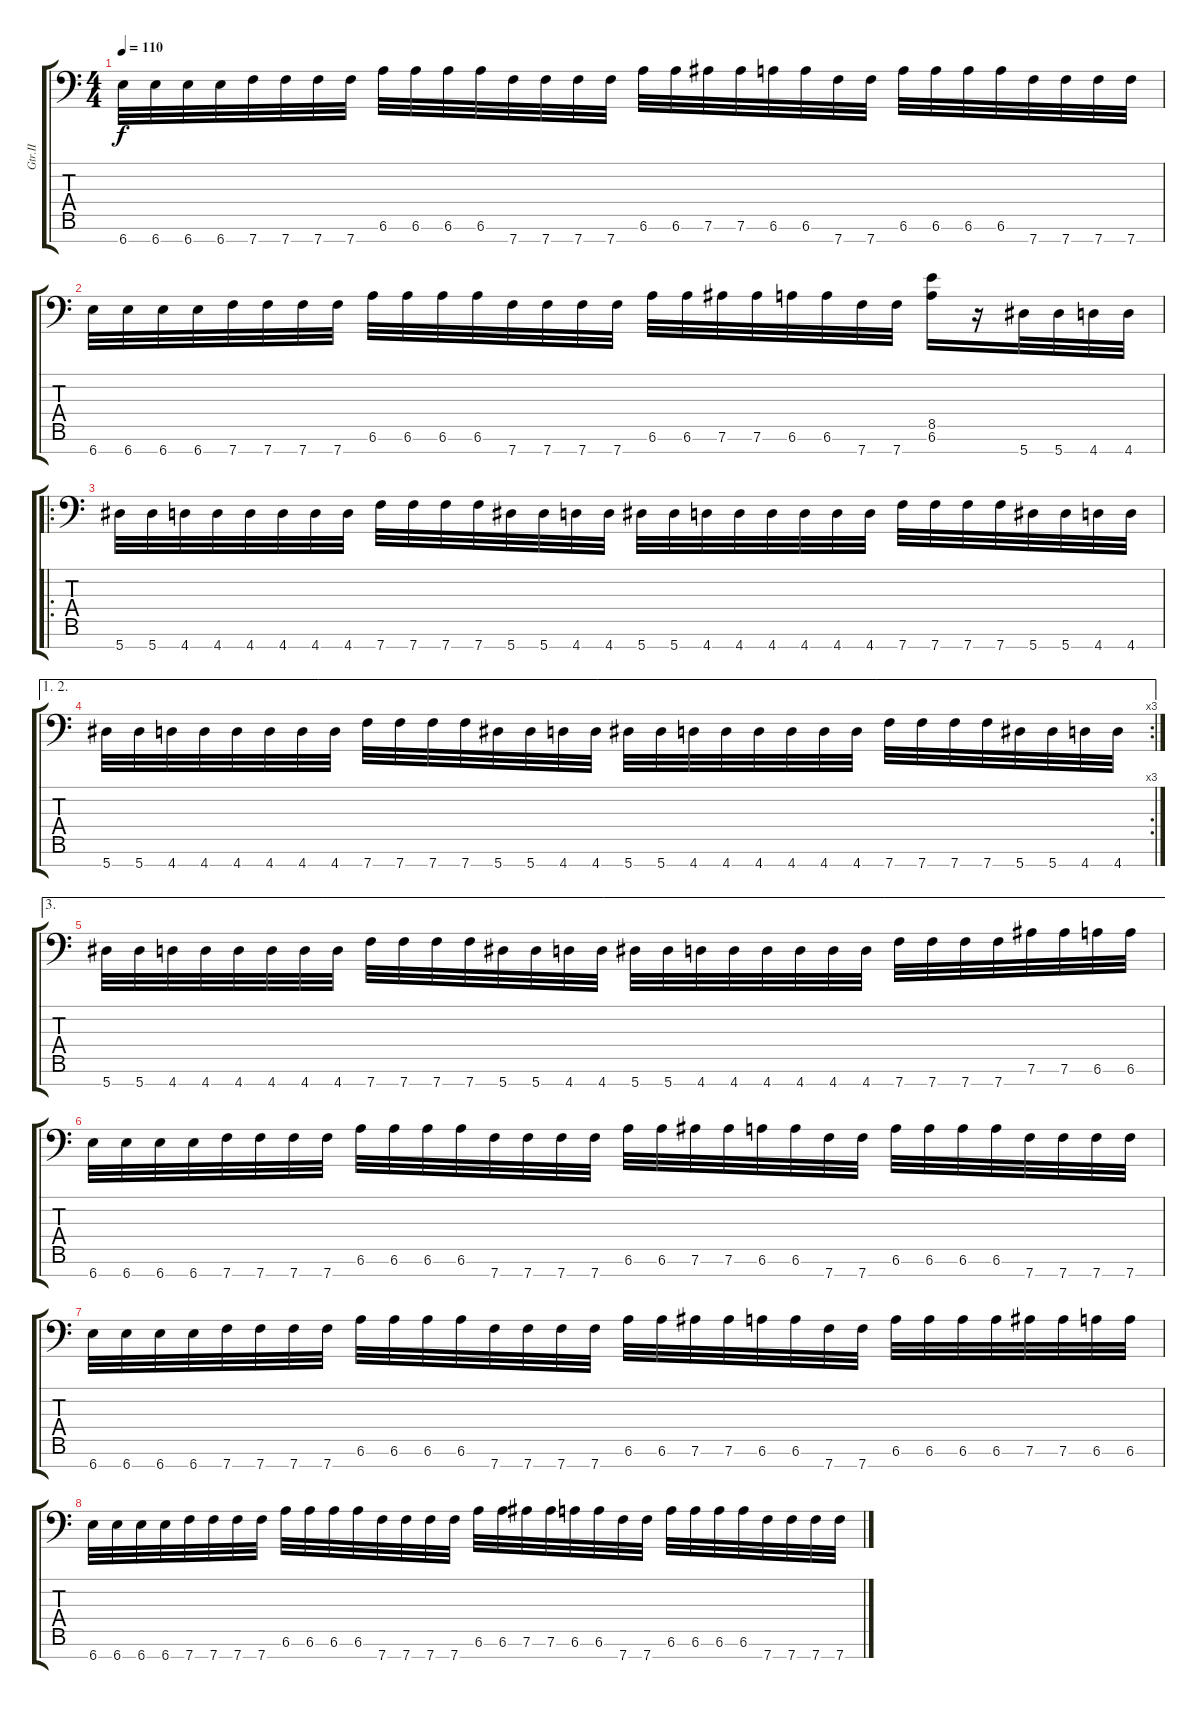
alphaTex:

\track ("Gtr.II" "Gtr.II") {instrument overdrivenguitar}
\staff {score tabs}
\tuning (Eb4 Bb3 Gb3 Db3 Ab2 Eb2 Bb1) {hide}
\ts (4 4)
\tempo 110
\clef f4
\ks c
6.7.32{dy f} 6.7.32 6.7.32 6.7.32 7.7.32 7.7.32 7.7.32 7.7.32 6.6.32 6.6.32 6.6.32 6.6.32 7.7.32 7.7.32 7.7.32 7.7.32 6.6.32 6.6.32 7.6.32 7.6.32 6.6.32 6.6.32 7.7.32 7.7.32 6.6.32 6.6.32 6.6.32 6.6.32 7.7.32 7.7.32 7.7.32 7.7.32 |
6.7.32 6.7.32 6.7.32 6.7.32 7.7.32 7.7.32 7.7.32 7.7.32 6.6.32 6.6.32 6.6.32 6.6.32 7.7.32 7.7.32 7.7.32 7.7.32 6.6.32 6.6.32 7.6.32 7.6.32 6.6.32 6.6.32 7.7.32 7.7.32 (8.5 6.6).16 r.16 5.7.32 5.7.32 4.7.32 4.7.32 |
\ro
5.7.32 5.7.32 4.7.32 4.7.32 4.7.32 4.7.32 4.7.32 4.7.32 7.7.32 7.7.32 7.7.32 7.7.32 5.7.32 5.7.32 4.7.32 4.7.32 5.7.32 5.7.32 4.7.32 4.7.32 4.7.32 4.7.32 4.7.32 4.7.32 7.7.32 7.7.32 7.7.32 7.7.32 5.7.32 5.7.32 4.7.32 4.7.32 |
\ae (1 2)
\rc 3
5.7.32 5.7.32 4.7.32 4.7.32 4.7.32 4.7.32 4.7.32 4.7.32 7.7.32 7.7.32 7.7.32 7.7.32 5.7.32 5.7.32 4.7.32 4.7.32 5.7.32 5.7.32 4.7.32 4.7.32 4.7.32 4.7.32 4.7.32 4.7.32 7.7.32 7.7.32 7.7.32 7.7.32 5.7.32 5.7.32 4.7.32 4.7.32 |
\ae 3
5.7.32 5.7.32 4.7.32 4.7.32 4.7.32 4.7.32 4.7.32 4.7.32 7.7.32 7.7.32 7.7.32 7.7.32 5.7.32 5.7.32 4.7.32 4.7.32 5.7.32 5.7.32 4.7.32 4.7.32 4.7.32 4.7.32 4.7.32 4.7.32 7.7.32 7.7.32 7.7.32 7.7.32 7.6.32 7.6.32 6.6.32 6.6.32 |
6.7.32 6.7.32 6.7.32 6.7.32 7.7.32 7.7.32 7.7.32 7.7.32 6.6.32 6.6.32 6.6.32 6.6.32 7.7.32 7.7.32 7.7.32 7.7.32 6.6.32 6.6.32 7.6.32 7.6.32 6.6.32 6.6.32 7.7.32 7.7.32 6.6.32 6.6.32 6.6.32 6.6.32 7.7.32 7.7.32 7.7.32 7.7.32 |
6.7.32 6.7.32 6.7.32 6.7.32 7.7.32 7.7.32 7.7.32 7.7.32 6.6.32 6.6.32 6.6.32 6.6.32 7.7.32 7.7.32 7.7.32 7.7.32 6.6.32 6.6.32 7.6.32 7.6.32 6.6.32 6.6.32 7.7.32 7.7.32 6.6.32 6.6.32 6.6.32 6.6.32 7.6.32 7.6.32 6.6.32 6.6.32 |
6.7.32 6.7.32 6.7.32 6.7.32 7.7.32 7.7.32 7.7.32 7.7.32 6.6.32 6.6.32 6.6.32 6.6.32 7.7.32 7.7.32 7.7.32 7.7.32 6.6.32 6.6.32 7.6.32 7.6.32 6.6.32 6.6.32 7.7.32 7.7.32 6.6.32 6.6.32 6.6.32 6.6.32 7.7.32 7.7.32 7.7.32 7.7.32
